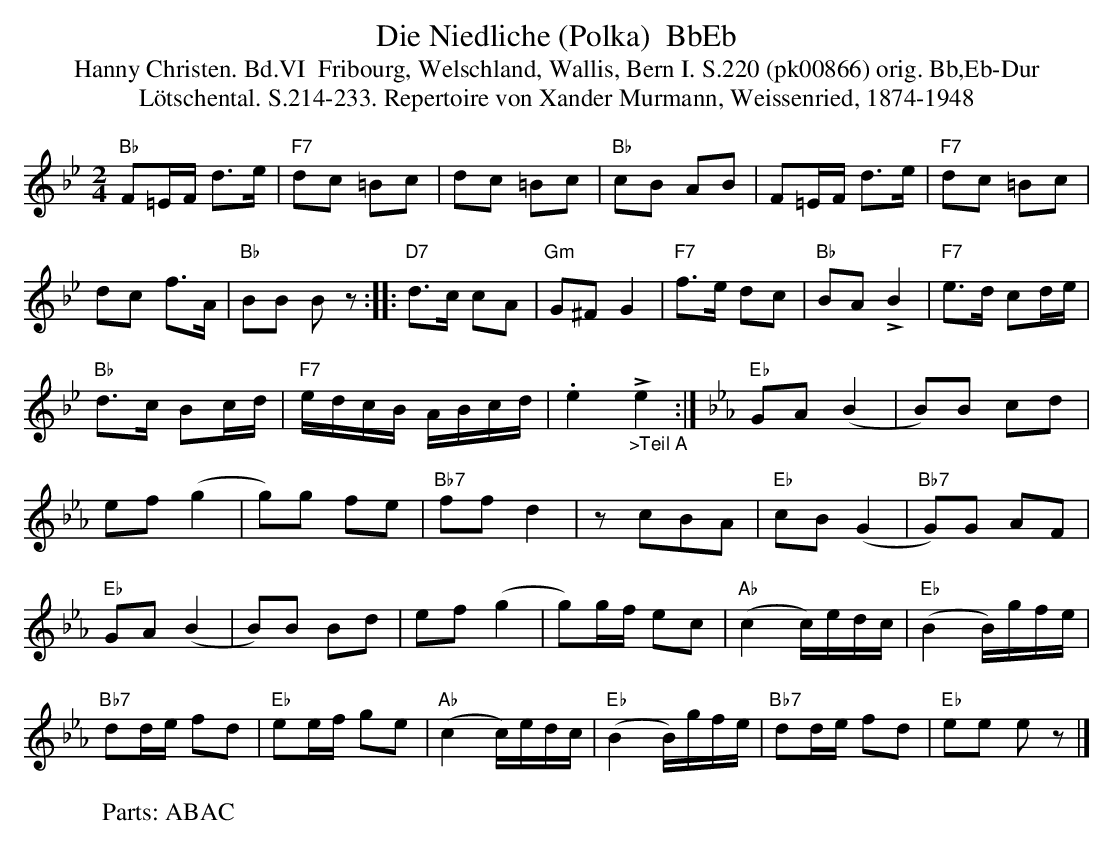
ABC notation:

X:1
T: Die Niedliche (Polka)  BbEb
T:Hanny Christen. Bd.VI  Fribourg, Welschland, Wallis, Bern I. S.220 (pk00866) orig. Bb,Eb-Dur
T:L\"otschental. S.214-233. Repertoire von Xander Murmann, Weissenried, 1874-1948
M:2/4
L:1/8
K:Bb %%MIDI gchordon
"Bb"F=E/F/ d>e | "F7"dc =Bc | dc =Bc | "Bb"cB AB | F=E/F/ d>e | "F7"dc =Bc |
dc f>A | "Bb"BB Bz :: "D7"d>c cA | "Gm"G^FG2 | "F7"f>e dc | "Bb"BA !>!B2 | "F7"e>d cd/e/ |
"Bb"d>c Bc/d/ | "F7"e/d/c/B/ A/B/c/d/ | .e2"_>Teil A"!>!e2 :| [K:Eb] "Eb"GA(B2 | B)B cd |
ef(g2 | g)g fe | "Bb7"ffd2 | zcBA | "Eb"cB(G2 | "Bb7"G)G AF |
"Eb"GA(B2 | B)B Bd | ef(g2 | g)g/f/ ec | ("Ab"c2 c/)e/d/c/ | ("Eb"B2B/)g/f/e/ |
"Bb7"dd/e/ fd | "Eb"ee/f/ ge | ("Ab"c2 c/)e/d/c/ | ("Eb"B2 B/)g/f/e/ | "Bb7"dd/e/ fd | "Eb"ee ez |]
W: Parts: ABAC
